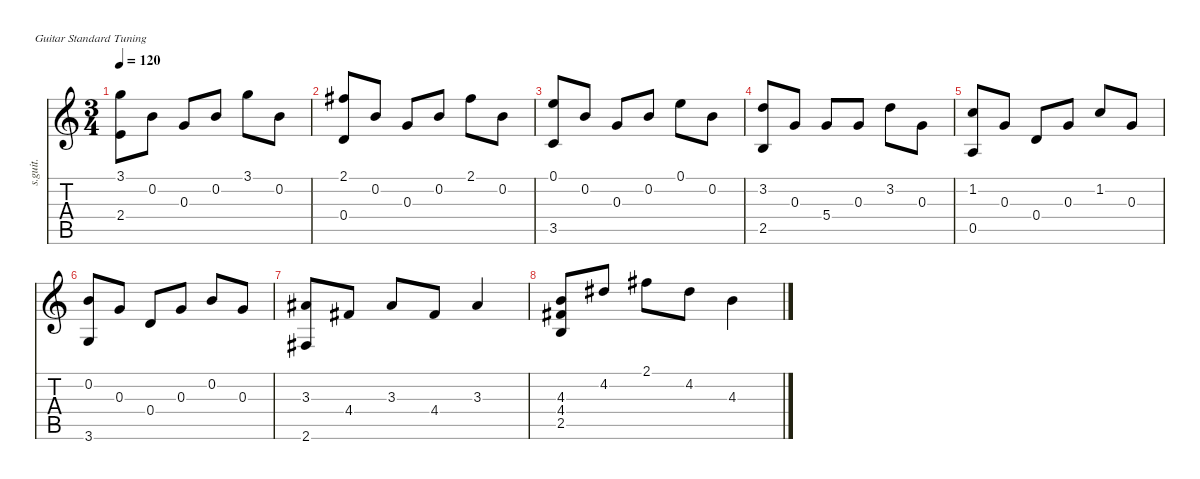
\defaultSystemsLayout 4
\hideDynamics
\bracketExtendMode nobrackets
\track ("Steel Guitar" "s.guit.") {instrument acousticguitarsteel}
\staff {score tabs}
\tuning (E4 B3 G3 D3 A2 E2)
\ts (3 4)
\beaming (8 2 2 2)
\tempo 120
\clef g2
\ks c
(3.1 2.4).8{dy mf instrument acousticguitarsteel beam Down} 0.2.8{beam Down} 0.3.8{beam Up} 0.2.8{beam Up} 3.1.8{beam Down} 0.2.8{beam Down} |
(2.1{acc #} 0.4).8{beam Up} 0.2.8{beam Up} 0.3.8{beam Up} 0.2.8{beam Up} 2.1{acc #}.8{beam Down} 0.2.8{beam Down} |
(0.1 3.5).8{beam Up} 0.2.8{beam Up} 0.3.8{beam Up} 0.2.8{beam Up} 0.1.8{beam Down} 0.2.8{beam Down} |
(3.2 2.5).8{beam Up} 0.3.8{beam Up} 5.4.8{beam Up} 0.3.8{beam Up} 3.2.8{beam Down} 0.3.8{beam Down} |
(1.2 0.5).8{beam Up} 0.3.8{beam Up} 0.4.8{beam Up} 0.3.8{beam Up} 1.2.8{beam Up} 0.3.8{beam Up} |
(0.2 3.6).8{beam Up} 0.3.8{beam Up} 0.4.8{beam Up} 0.3.8{beam Up} 0.2.8{beam Up} 0.3.8{beam Up} |
(3.3{acc #} 2.6{acc #}).8{beam Up} 4.4{acc #}.8{beam Up} 3.3{acc #}.8{beam Up} 4.4{acc #}.8{beam Up} 3.3{acc #}.4{beam Up} |
(2.5 4.4{acc #} 4.3).8{beam Up} 4.2{acc #}.8{beam Up} 2.1{acc #}.8{beam Down} 4.2{acc #}.8{beam Down} 4.3.4{beam Down}
